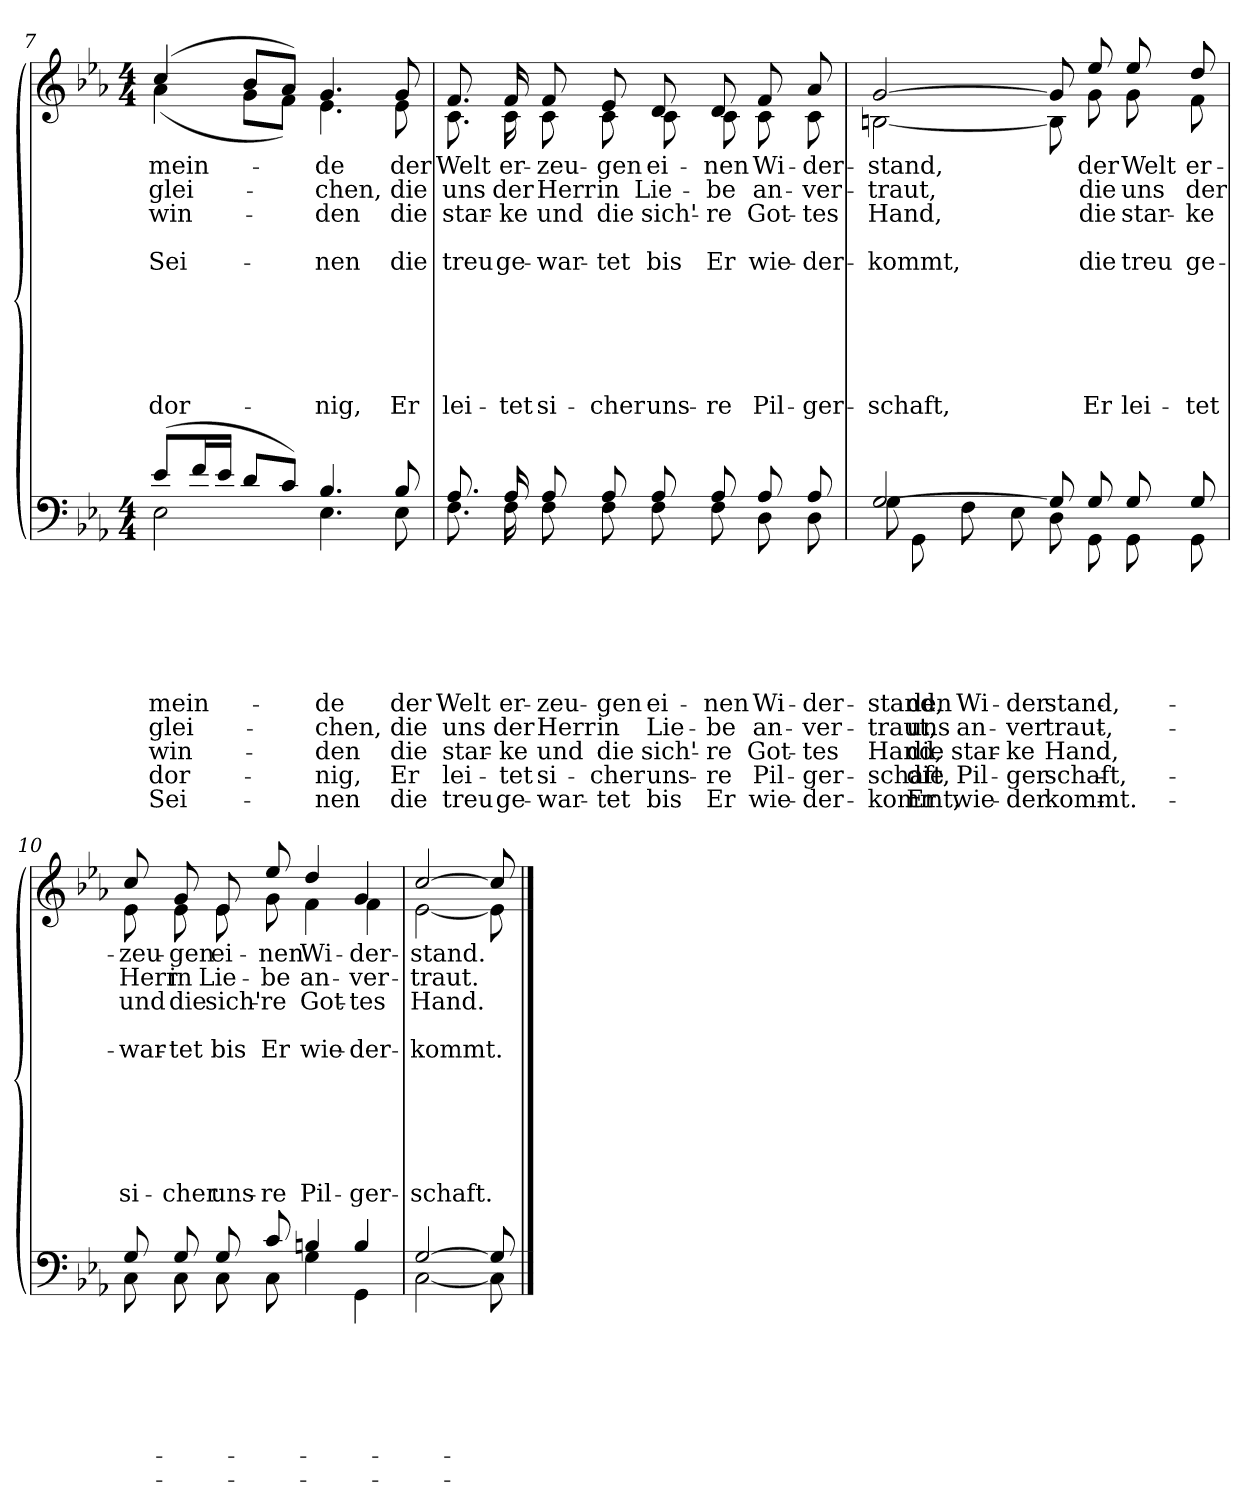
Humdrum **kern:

**kern	**text	**text	**text	**text	**text	**text	**text	**text	**text	**text	**kern	**text	**text	**text	**text	**text	**text	**text	**text	**text	**text	**text
*part2	*part2	*part2	*part2	*part2	*part2	*part2	*part2	*part2	*part2	*part2	*part1	*part1	*part1	*part1	*part1	*part1	*part1	*part1	*part1	*part1	*part1	*part1
*staff2	*staff2	*staff2	*staff2	*staff2	*staff2	*staff2	*staff2	*staff2	*staff2	*staff2	*staff1	*staff1	*staff1	*staff1	*staff1	*staff1	*staff1	*staff1	*staff1	*staff1	*staff1	*staff1
*clefF4	*	*	*	*	*	*	*	*	*	*	*clefG2	*	*	*	*	*	*	*	*	*	*	*
*k[b-e-a-]	*	*	*	*	*	*	*	*	*	*	*k[b-e-a-]	*	*	*	*	*	*	*	*	*	*	*
*c:	*	*	*	*	*	*	*	*	*	*	*c:	*	*	*	*	*	*	*	*	*	*	*
*M4/4	*	*	*	*	*	*	*	*	*	*	*M4/4	*	*	*	*	*	*	*	*	*	*	*
=7	=7	=7	=7	=7	=7	=7	=7	=7	=7	=7	=7	=7	=7	=7	=7	=7	=7	=7	=7	=7	=7	=7
*^	*	*	*	*	*	*	*	*	*	*	*	*	*	*	*	*	*	*	*	*	*	*
!	!	!	!	!	!	!	!LO:LY:b	!LO:LY:b	!LO:LY:b	!LO:LY:b	!LO:LY:b	!	!LO:LY:b	!LO:LY:b	!LO:LY:b	!	!LO:LY:b	!	!	!	!	!	!LO:LY:b
*	*	*	*	*	*	*	*	*	*	*	*	*^	*	*	*	*	*	*	*	*	*	*	*
(>8e-/L	2E-\	.	.	.	.	.	-mein-	-glei-	-win-	dor-	Sei-	(4cc/	(<4a-\	-mein-	-glei-	-win-	.	Sei-	.	.	.	.	.	dor-
16f/L	.	.	.	.	.	.	.	.	.	.	.	.	.	.	.	.	.	.	.	.	.	.	.	.
16e-/JJ	.	.	.	.	.	.	.	.	.	.	.	.	.	.	.	.	.	.	.	.	.	.	.	.
8d/L	.	.	.	.	.	.	.	.	.	.	.	8b-/L	8g\L	.	.	.	.	.	.	.	.	.	.	.
8c/J)	.	.	.	.	.	.	.	.	.	.	.	8a-/J)	8f\J)	.	.	.	.	.	.	.	.	.	.	.
!	!	!	!	!	!	!	!LO:LY:b	!LO:LY:b	!LO:LY:b	!LO:LY:b	!LO:LY:b	!	!	!LO:LY:b	!LO:LY:b	!LO:LY:b	!	!LO:LY:b	!	!	!	!	!	!LO:LY:b
4.B-/	4.E-\	.	.	.	.	.	-de	-chen,	-den	-nig,	-nen	4.g/	4.e-\	-de	-chen,	-den	.	-nen	.	.	.	.	.	-nig,
!	!	!	!	!	!	!	!LO:LY:b	!LO:LY:b	!LO:LY:b	!LO:LY:b	!LO:LY:b	!	!	!LO:LY:b	!LO:LY:b	!LO:LY:b	!	!LO:LY:b	!	!	!	!	!	!LO:LY:b
8B-/	8E-\	.	.	.	.	.	der	die	die	Er	die	8g/	8e-\	der	die	die	.	die	.	.	.	.	.	Er
!!LO:PB:g=z	!!
=8	=8	=8	=8	=8	=8	=8	=8	=8	=8	=8	=8	=8	=8	=8	=8	=8	=8	=8	=8	=8	=8	=8	=8	=8
!	!	!	!	!	!	!	!LO:LY:b	!LO:LY:b	!LO:LY:b	!LO:LY:b	!LO:LY:b	!	!	!LO:LY:b	!LO:LY:b	!LO:LY:b	!	!LO:LY:b	!	!	!	!	!	!LO:LY:b
8.A-/	8.F\	.	.	.	.	.	Welt	uns	star-	lei-	treu	8.f/	8.c\	Welt	uns	star-	.	treu	.	.	.	.	.	lei-
!	!	!	!	!	!	!	!LO:LY:b	!LO:LY:b	!LO:LY:b	!LO:LY:b	!LO:LY:b	!	!	!LO:LY:b	!LO:LY:b	!LO:LY:b	!	!LO:LY:b	!	!	!	!	!	!LO:LY:b
16A-/	16F\	.	.	.	.	.	er-	der	-ke	-tet	ge-	16f/	16c\	er-	der	-ke	.	ge-	.	.	.	.	.	-tet
!	!	!	!	!	!	!	!LO:LY:b	!LO:LY:b	!LO:LY:b	!LO:LY:b	!LO:LY:b	!	!	!LO:LY:b	!LO:LY:b	!LO:LY:b	!	!LO:LY:b	!	!	!	!	!	!LO:LY:b
8A-/	8F\	.	.	.	.	.	-zeu-	Herr	und	si-	-war-	8f/	8c\	-zeu-	Herr	und	.	-war-	.	.	.	.	.	si-
!	!	!	!	!	!	!	!LO:LY:b	!LO:LY:b	!LO:LY:b	!LO:LY:b	!LO:LY:b	!	!	!LO:LY:b	!LO:LY:b	!LO:LY:b	!	!LO:LY:b	!	!	!	!	!	!LO:LY:b
8A-/	8F\	.	.	.	.	.	-gen	in	die	-cher	-tet	8e-/	8c\	-gen	in	die	.	-tet	.	.	.	.	.	-cher
!	!	!	!	!	!	!	!LO:LY:b	!LO:LY:b	!LO:LY:b	!LO:LY:b	!LO:LY:b	!	!	!LO:LY:b	!LO:LY:b	!LO:LY:b	!	!LO:LY:b	!	!	!	!	!	!LO:LY:b
8A-/	8F\	.	.	.	.	.	ei-	Lie-	sich'-	uns-	bis	8d/	8c\	ei-	Lie-	sich'-	.	bis	.	.	.	.	.	uns-
!	!	!	!	!	!	!	!LO:LY:b	!LO:LY:b	!LO:LY:b	!LO:LY:b	!LO:LY:b	!	!	!LO:LY:b	!LO:LY:b	!LO:LY:b	!	!LO:LY:b	!	!	!	!	!	!LO:LY:b
8A-/	8F\	.	.	.	.	.	-nen	-be	-re	-re	Er	8d/	8c\	-nen	-be	-re	.	Er	.	.	.	.	.	-re
!	!	!	!	!	!	!	!LO:LY:b	!LO:LY:b	!LO:LY:b	!LO:LY:b	!LO:LY:b	!	!	!LO:LY:b	!LO:LY:b	!LO:LY:b	!	!LO:LY:b	!	!	!	!	!	!LO:LY:b
8A-/	8D\	.	.	.	.	.	Wi-	an-	Got-	Pil-	wie-	8f/	8c\	Wi-	an-	Got-	.	wie-	.	.	.	.	.	Pil-
!	!	!	!	!	!	!	!LO:LY:b	!LO:LY:b	!LO:LY:b	!LO:LY:b	!LO:LY:b	!	!	!LO:LY:b	!LO:LY:b	!LO:LY:b	!	!LO:LY:b	!	!	!	!	!	!LO:LY:b
8A-/	8D\	.	.	.	.	.	-der-	-ver-	-tes	-ger-	-der-	8a-/	8c\	-der-	-ver-	-tes	.	-der-	.	.	.	.	.	-ger-
=9	=9	=9	=9	=9	=9	=9	=9	=9	=9	=9	=9	=9	=9	=9	=9	=9	=9	=9	=9	=9	=9	=9	=9	=9
!	!	!	!	!	!	!	!LO:LY:b	!LO:LY:b	!LO:LY:b	!LO:LY:b	!LO:LY:b	!	!	!LO:LY:b	!LO:LY:b	!LO:LY:b	!	!LO:LY:b	!	!	!	!	!	!LO:LY:b
[>2G/	8G\	.	.	.	.	.	-stand,	-traut,	Hand,	-schaft,	-kommt,	[>2g/	[<2Bn\	-stand,	-traut,	Hand,	.	-kommt,	.	.	.	.	.	-schaft,
!	!	!	!	!	!	!	!LO:LY:b	!LO:LY:b	!LO:LY:b	!LO:LY:b	!LO:LY:b	!	!	!	!	!	!	!	!	!	!	!	!	!
.	8GG\	.	.	.	.	.	den	uns	die	die	Er	.	.	.	.	.	.	.	.	.	.	.	.	.
!	!	!	!	!	!	!	!LO:LY:b	!LO:LY:b	!LO:LY:b	!LO:LY:b	!LO:LY:b	!	!	!	!	!	!	!	!	!	!	!	!	!
.	8F\	.	.	.	.	.	Wi-	an-	star-	Pil-	wie-	.	.	.	.	.	.	.	.	.	.	.	.	.
!	!	!	!	!	!	!	!LO:LY:b	!LO:LY:b	!LO:LY:b	!LO:LY:b	!LO:LY:b	!	!	!	!	!	!	!	!	!	!	!	!	!
.	8E-\	.	.	.	.	.	-der-	-ver-	-ke	-ger-	-der-	.	.	.	.	.	.	.	.	.	.	.	.	.
!	!	!	!	!	!	!	!LO:LY:b	!LO:LY:b	!LO:LY:b	!LO:LY:b	!LO:LY:b	!	!	!	!	!	!	!	!	!	!	!	!	!
8G/]	8D\	.	.	.	.	.	-stand,	-traut,	Hand,	-schaft,	-kommt.	8g/]	8B\]	.	.	.	.	.	.	.	.	.	.	.
!	!	!	!	!	!	!	!	!	!	!	!	!	!	!LO:LY:b	!LO:LY:b	!LO:LY:b	!	!LO:LY:b	!	!	!	!	!	!LO:LY:b
8G/	8GG\	.	.	.	.	.	.	.	.	.	.	8ee-/	8g\	der	die	die	.	die	.	.	.	.	.	Er
!	!	!	!	!	!	!	!	!	!	!	!	!	!	!LO:LY:b	!LO:LY:b	!LO:LY:b	!	!LO:LY:b	!	!	!	!	!	!LO:LY:b
8G/	8GG\	.	.	.	.	.	.	.	.	.	.	8ee-/	8g\	Welt	uns	star-	.	treu	.	.	.	.	.	lei-
!	!	!	!	!	!	!	!	!	!	!	!	!	!	!LO:LY:b	!LO:LY:b	!LO:LY:b	!	!LO:LY:b	!	!	!	!	!	!LO:LY:b
8G/	8GG\	.	.	.	.	.	.	.	.	.	.	8dd/	8f\	er-	der	-ke	.	ge-	.	.	.	.	.	-tet
!!LO:LB:g=z	!!
=10	=10	=10	=10	=10	=10	=10	=10	=10	=10	=10	=10	=10	=10	=10	=10	=10	=10	=10	=10	=10	=10	=10	=10	=10
!	!	!	!	!	!	!	!	!	!	!	!	!	!	!LO:LY:b	!LO:LY:b	!LO:LY:b	!	!LO:LY:b	!	!	!	!	!	!LO:LY:b
8G/	8C\	.	.	.	.	.	.	.	.	.	.	8cc/	8e-\	-zeu-	Herr	und	.	-war-	.	.	.	.	.	si-
!	!	!	!	!	!	!	!	!	!	!	!	!	!	!LO:LY:b	!LO:LY:b	!LO:LY:b	!	!LO:LY:b	!	!	!	!	!	!LO:LY:b
8G/	8C\	.	.	.	.	.	.	.	.	.	.	8g/	8e-\	-gen	in	die	.	-tet	.	.	.	.	.	-cher
!	!	!	!	!	!	!	!	!	!	!	!	!	!	!LO:LY:b	!LO:LY:b	!LO:LY:b	!	!LO:LY:b	!	!	!	!	!	!LO:LY:b
8G/	8C\	.	.	.	.	.	.	.	.	.	.	8e-/	8e-\	ei-	Lie-	sich'-	.	bis	.	.	.	.	.	uns-
!	!	!	!	!	!	!	!	!	!	!	!	!	!	!LO:LY:b	!LO:LY:b	!LO:LY:b	!	!LO:LY:b	!	!	!	!	!	!LO:LY:b
8c/	8C\	.	.	.	.	.	.	.	.	.	.	8ee-/	8g\	-nen	-be	-re	.	Er	.	.	.	.	.	-re
!	!	!	!	!	!	!	!	!	!	!	!	!	!	!LO:LY:b	!LO:LY:b	!LO:LY:b	!	!LO:LY:b	!	!	!	!	!	!LO:LY:b
4Bn/	4G\	.	.	.	.	.	.	.	.	.	.	4dd/	4f\	Wi-	an-	Got-	.	wie-	.	.	.	.	.	Pil-
!	!	!	!	!	!	!	!	!	!	!	!	!	!	!LO:LY:b	!LO:LY:b	!LO:LY:b	!	!LO:LY:b	!	!	!	!	!	!LO:LY:b
4B/	4GG\	.	.	.	.	.	.	.	.	.	.	4g/	4f\	-der-	-ver-	-tes	.	-der-	.	.	.	.	.	-ger-
=11	=11	=11	=11	=11	=11	=11	=11	=11	=11	=11	=11	=11	=11	=11	=11	=11	=11	=11	=11	=11	=11	=11	=11	=11
!	!	!	!	!	!	!	!	!	!	!	!	!	!	!LO:LY:b	!LO:LY:b	!LO:LY:b	!	!LO:LY:b	!	!	!	!	!	!LO:LY:b
[>2G/	[<2C\	.	.	.	.	.	.	.	.	.	.	[>2cc/	[<2e-\	-stand.	-traut.	Hand.	.	-kommt.	.	.	.	.	.	-schaft.
8G/]	8C\]	.	.	.	.	.	.	.	.	.	.	8cc/]	8e-\]	.	.	.	.	.	.	.	.	.	.	.
*v	*v	*	*	*	*	*	*	*	*	*	*	*	*	*	*	*	*	*	*	*	*	*	*	*
*	*	*	*	*	*	*	*	*	*	*	*v	*v	*	*	*	*	*	*	*	*	*	*	*
==	==	==	==	==	==	==	==	==	==	==	==	==	==	==	==	==	==	==	==	==	==	==
*-	*-	*-	*-	*-	*-	*-	*-	*-	*-	*-	*-	*-	*-	*-	*-	*-	*-	*-	*-	*-	*-	*-
